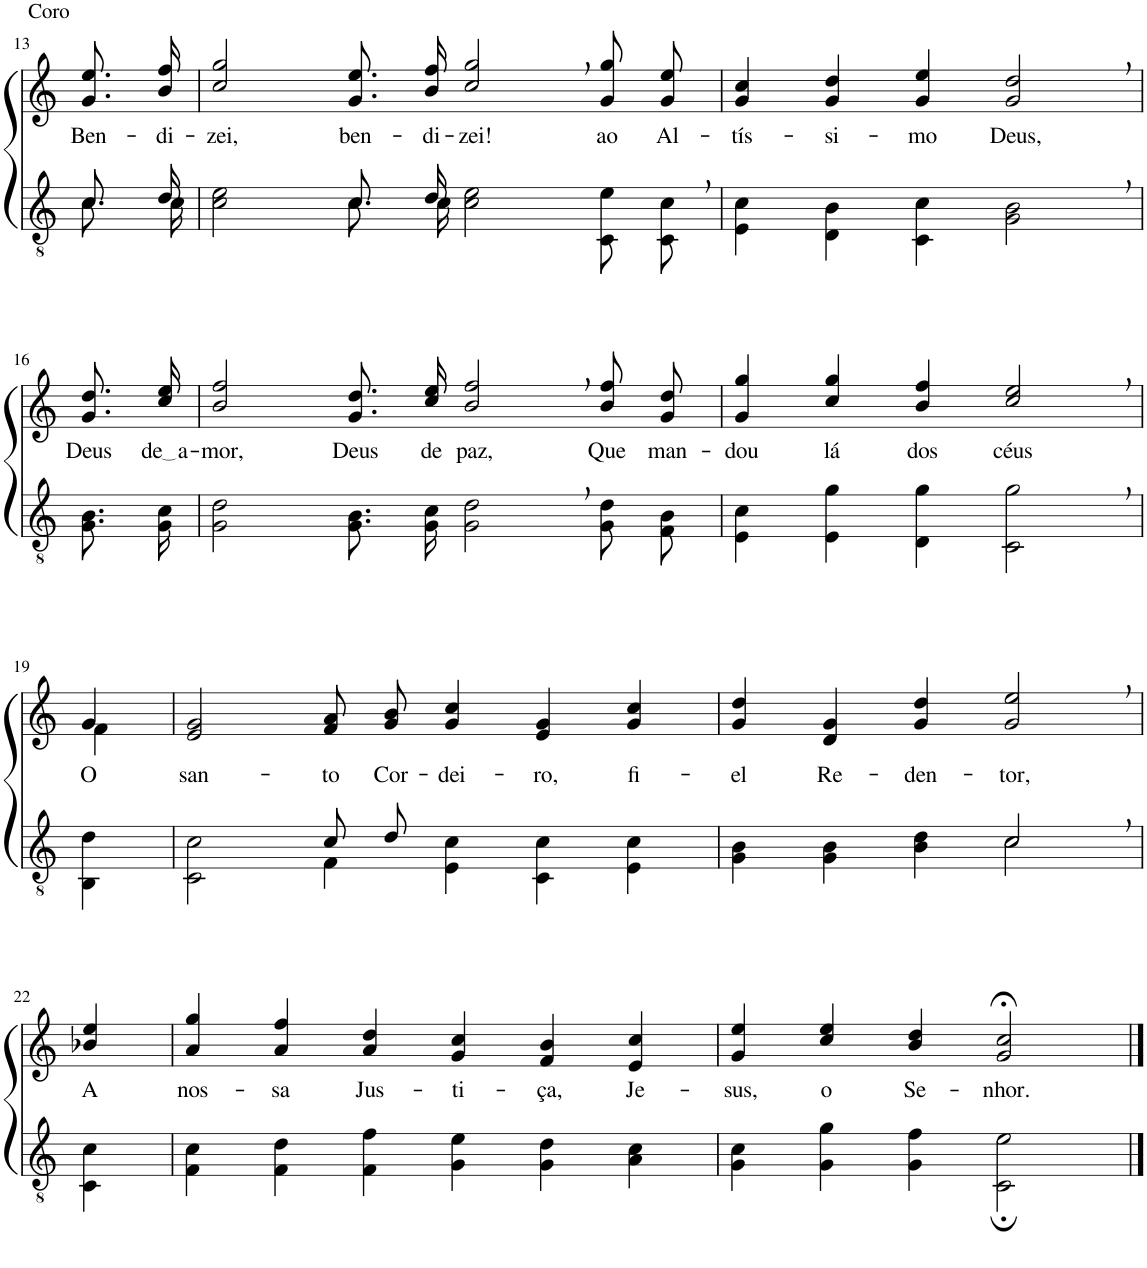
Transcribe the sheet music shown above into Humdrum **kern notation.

**kern	**kern	**text
*part2	*part1	*part1
*staff2	*staff1	*staff1
*I"Parte III e IV	*I"Parte I e II	*
!!LO:PB:g=z
*clefGv2	*clefG2	*
*Trd3c5	*Trd3c5	*
*k[]	*k[]	*
*M6/4	*M6/4	*
=13	=13	=13
*^	*	*
!	!	!LO:TX:a:t=Coro	!
!	!	!	!LO:LY:b
8.c/L	8.c\L	8.g\ 8.ee\L	Ben-
!	!	!	!LO:LY:b
16d/Jk	16c\Jk	16b\ 16ff\Jk	-di-
=14	=14	=14	=14
!	!	!	!LO:LY:b
2ryy	2c\ 2e\	2cc/ 2gg/	-zei,
!	!	!	!LO:LY:b
8.c/L	8.c\L	8.g\ 8.ee\L	ben-
!	!	!	!LO:LY:b
16d/Jk	16c\Jk	16b\ 16ff\Jk	-di-
!	!	!	!LO:LY:b
2.ryy	2c\ 2e\	2cc/, 2gg/,	-zei!
!	!	!	!LO:LY:b
.	8C/ 8e/L	8g\ 8gg\L	ao
!	!	!	!LO:LY:b
.	8C/ 8c/J	8g\ 8ee\J	Al-
=15	=15	=15	=15
!	!	!	!LO:LY:b
*v	*v	*	*
4E\ 4c\	4g/ 4cc/	-tís-
!	!	!LO:LY:b
4D\ 4B\	4g/ 4dd/	-si-
!	!	!LO:LY:b
4C\ 4c\	4g/ 4ee/	-mo
!	!	!LO:LY:b
2G\, 2B\,	2g/, 2dd/,	Deus,
!!LO:LB:g=z
=16	=16	=16
!	!	!LO:LY:b
8.G/ 8.B/L	8.g\ 8.dd\L	Deus
!	!	!LO:LY:b
16G/ 16c/Jk	16cc\ 16ee\Jk	de a
=17	=17	=17
!	!	!LO:LY:b
2G\ 2d\	2b/ 2ff/	-mor,
!	!	!LO:LY:b
8.G/ 8.B/L	8.g\ 8.dd\L	Deus
!	!	!LO:LY:b
16G/ 16c/Jk	16cc\ 16ee\Jk	de
!	!	!LO:LY:b
2G\, 2d\,	2b/, 2ff/,	paz,
!	!	!LO:LY:b
8G/ 8d/L	8b\ 8ff\L	Que
!	!	!LO:LY:b
8F/ 8B/J	8g\ 8dd\J	man-
=18	=18	=18
!	!	!LO:LY:b
4E\ 4c\	4g/ 4gg/	-dou
!	!	!LO:LY:b
4E\ 4g\	4cc/ 4gg/	lá
!	!	!LO:LY:b
4D\ 4g\	4b/ 4ff/	dos
!	!	!LO:LY:b
2C\, 2g\,	2cc/, 2ee/,	céus
!!LO:LB:g=z
=19	=19	=19
*	*^	*
!	!	!	!LO:LY:b
4BB\ 4d\	4g/	4f\	O
=20	=20	=20	=20
*^	*	*	*
!	!	!	!	!LO:LY:b
*	*	*v	*v	*
2ryy	2C\ 2c\	2e/ 2g/	san-
!	!	!	!LO:LY:b
8c/L	4F\	8f/ 8a/L	-to
!	!	!	!LO:LY:b
8d/J	.	8g/ 8b/J	Cor-
!	!	!	!LO:LY:b
2.ryy	4E\ 4c\	4g/ 4cc/	-dei-
!	!	!	!LO:LY:b
.	4C\ 4c\	4e/ 4g/	-ro,
!	!	!	!LO:LY:b
.	4E\ 4c\	4g/ 4cc/	fi-
=21	=21	=21	=21
!	!	!	!LO:LY:b
2ryy	4G\ 4B\	4g/ 4dd/	-el
!	!	!	!LO:LY:b
.	4G\ 4B\	4d/ 4g/	Re-
!	!	!	!LO:LY:b
4ryy	4B\ 4d\	4g/ 4dd/	-den-
!	!	!	!LO:LY:b
2c,/	2c\	2g/, 2ee/,	-tor,
!!LO:LB:g=z
=22	=22	=22	=22
!	!	!	!LO:LY:b
*v	*v	*	*
4C\ 4c\	4b-X/ 4ee/	A
=23	=23	=23
!	!	!LO:LY:b
4F\ 4c\	4a/ 4gg/	nos-
!	!	!LO:LY:b
4F\ 4d\	4a/ 4ff/	-sa
!	!	!LO:LY:b
4F\ 4f\	4a/ 4dd/	Jus-
!	!	!LO:LY:b
4G\ 4e\	4g/ 4cc/	-ti-
!	!	!LO:LY:b
4G\ 4d\	4f/ 4b/	-ça,
!	!	!LO:LY:b
4A\ 4c\	4e/ 4cc/	Je-
=24	=24	=24
!	!	!LO:LY:b
4G\ 4c\	4g/ 4ee/	-sus,
!	!	!LO:LY:b
4G\ 4g\	4cc/ 4ee/	o
!	!	!LO:LY:b
4G\ 4f\	4b/ 4dd/	Se-
!	!	!LO:LY:b
2C\; 2e\;	2g/;< 2cc/;<	-nhor.
==	==	==
*-	*-	*-
